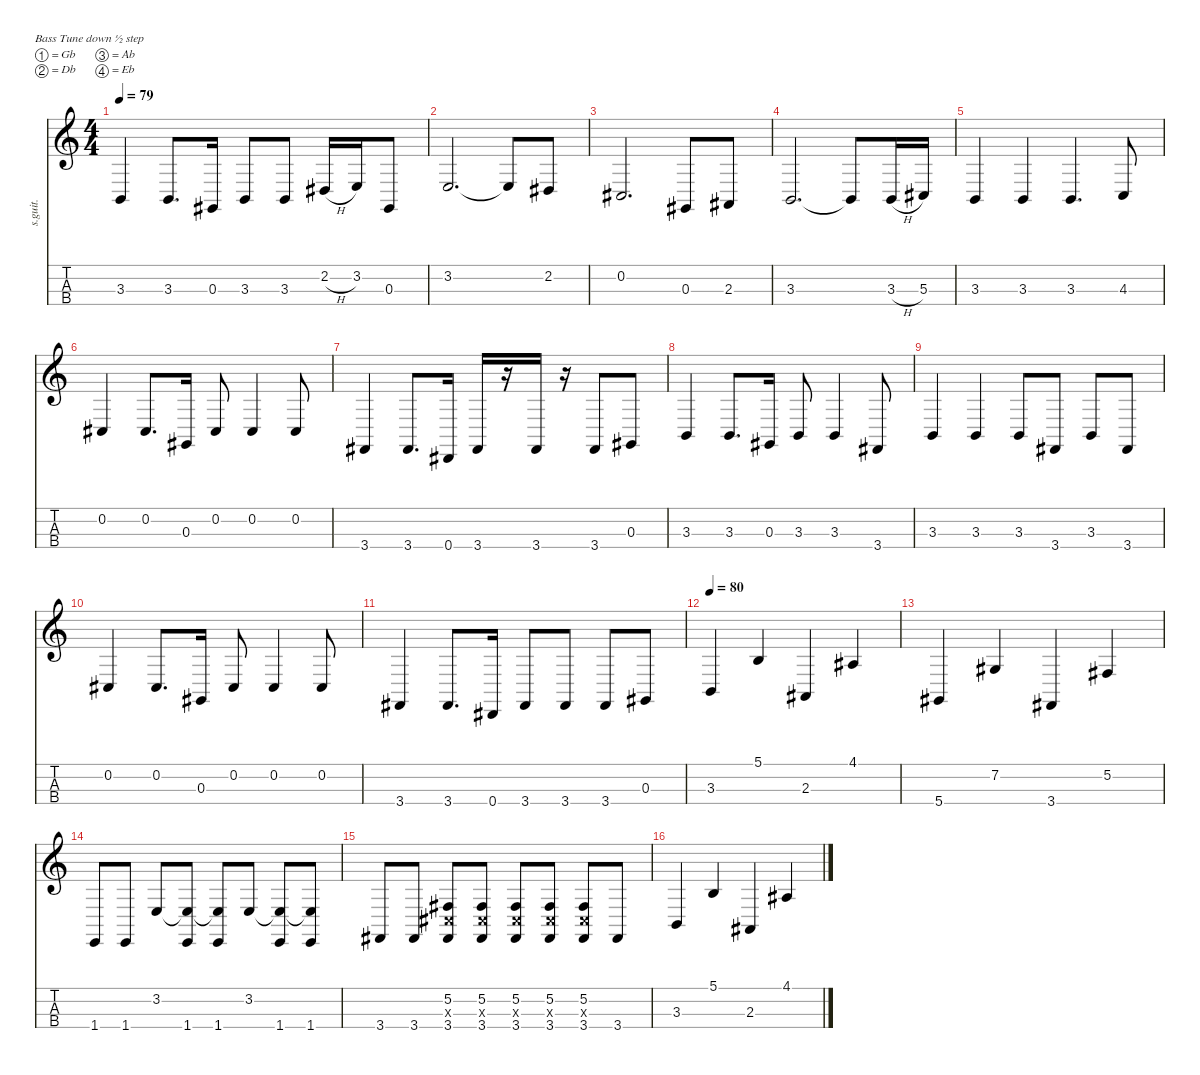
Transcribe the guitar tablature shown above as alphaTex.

\defaultSystemsLayout 4
\hideDynamics
\bracketExtendMode nobrackets
\track ("Duff McKagan (Bass)" "s.guit.") {instrument electricbasspick}
\staff {score tabs}
\tuning (Gb2 Db2 Ab1 Eb1)
\ts (4 4)
\tempo 79
\clef g2
\ks c
3.3.4{lyrics (0 "") lyrics (1 "") lyrics (2 "") lyrics (3 "") lyrics (4 "") dy f} 3.3.8{d lyrics (0 "") lyrics (1 "") lyrics (2 "") lyrics (3 "") lyrics (4 "")} 0.3{acc #}.16{lyrics (0 "") lyrics (1 "") lyrics (2 "") lyrics (3 "") lyrics (4 "")} 3.3.8{lyrics (0 "") lyrics (1 "") lyrics (2 "") lyrics (3 "") lyrics (4 "")} 3.3.8{lyrics (0 "") lyrics (1 "") lyrics (2 "") lyrics (3 "") lyrics (4 "")} 2.2{h acc #}.16{lyrics (0 "") lyrics (1 "") lyrics (2 "") lyrics (3 "") lyrics (4 "")} 3.2.16{lyrics (0 "") lyrics (1 "") lyrics (2 "") lyrics (3 "") lyrics (4 "")} 0.3{acc #}.8{lyrics (0 "") lyrics (1 "") lyrics (2 "") lyrics (3 "") lyrics (4 "")} |
3.2.2{d lyrics (0 "") lyrics (1 "") lyrics (2 "") lyrics (3 "") lyrics (4 "") dy mf} 3.2{t}.8{lyrics (0 "") lyrics (1 "") lyrics (2 "") lyrics (3 "") lyrics (4 "") dy f} 2.2{acc #}.8{lyrics (0 "") lyrics (1 "") lyrics (2 "") lyrics (3 "") lyrics (4 "") dy mf} |
0.2{acc #}.2{d lyrics (0 "") lyrics (1 "") lyrics (2 "") lyrics (3 "") lyrics (4 "")} 0.3{acc #}.8{lyrics (0 "") lyrics (1 "") lyrics (2 "") lyrics (3 "") lyrics (4 "") dy f} 2.3{acc #}.8{lyrics (0 "") lyrics (1 "") lyrics (2 "") lyrics (3 "") lyrics (4 "")} |
3.3.2{d lyrics (0 "") lyrics (1 "") lyrics (2 "") lyrics (3 "") lyrics (4 "") dy mf} 3.3{t}.8{lyrics (0 "") lyrics (1 "") lyrics (2 "") lyrics (3 "") lyrics (4 "") dy f} 3.3{h}.16{lyrics (0 "") lyrics (1 "") lyrics (2 "") lyrics (3 "") lyrics (4 "")} 5.3{acc #}.16{lyrics (0 "") lyrics (1 "") lyrics (2 "") lyrics (3 "") lyrics (4 "")} |
3.3.4{lyrics (0 "") lyrics (1 "") lyrics (2 "") lyrics (3 "") lyrics (4 "") dy mf} 3.3.4{lyrics (0 "") lyrics (1 "") lyrics (2 "") lyrics (3 "") lyrics (4 "") dy f} 3.3.4{d lyrics (0 "") lyrics (1 "") lyrics (2 "") lyrics (3 "") lyrics (4 "")} 4.3.8{lyrics (0 "") lyrics (1 "") lyrics (2 "") lyrics (3 "") lyrics (4 "")} |
0.2{acc #}.4{lyrics (0 "") lyrics (1 "") lyrics (2 "") lyrics (3 "") lyrics (4 "") dy mf} 0.2{acc #}.8{d lyrics (0 "") lyrics (1 "") lyrics (2 "") lyrics (3 "") lyrics (4 "")} 0.3{acc #}.16{lyrics (0 "") lyrics (1 "") lyrics (2 "") lyrics (3 "") lyrics (4 "") dy f} 0.2{acc #}.8{lyrics (0 "") lyrics (1 "") lyrics (2 "") lyrics (3 "") lyrics (4 "")} 0.2{acc #}.4{lyrics (0 "") lyrics (1 "") lyrics (2 "") lyrics (3 "") lyrics (4 "")} 0.2{acc #}.8{lyrics (0 "") lyrics (1 "") lyrics (2 "") lyrics (3 "") lyrics (4 "")} |
3.4{acc #}.4{lyrics (0 "") lyrics (1 "") lyrics (2 "") lyrics (3 "") lyrics (4 "")} 3.4{acc #}.8{d lyrics (0 "") lyrics (1 "") lyrics (2 "") lyrics (3 "") lyrics (4 "")} 0.4{acc #}.16{lyrics (0 "") lyrics (1 "") lyrics (2 "") lyrics (3 "") lyrics (4 "")} 3.4{acc #}.16{lyrics (0 "") lyrics (1 "") lyrics (2 "") lyrics (3 "") lyrics (4 "")} r.16 3.4{acc #}.16{lyrics (0 "") lyrics (1 "") lyrics (2 "") lyrics (3 "") lyrics (4 "")} r.16 3.4{acc #}.8{lyrics (0 "") lyrics (1 "") lyrics (2 "") lyrics (3 "") lyrics (4 "")} 0.3{acc #}.8{lyrics (0 "") lyrics (1 "") lyrics (2 "") lyrics (3 "") lyrics (4 "")} |
3.3.4{lyrics (0 "") lyrics (1 "") lyrics (2 "") lyrics (3 "") lyrics (4 "") dy mf} 3.3.8{d lyrics (0 "") lyrics (1 "") lyrics (2 "") lyrics (3 "") lyrics (4 "") dy f} 0.3{acc #}.16{lyrics (0 "") lyrics (1 "") lyrics (2 "") lyrics (3 "") lyrics (4 "")} 3.3.8{lyrics (0 "") lyrics (1 "") lyrics (2 "") lyrics (3 "") lyrics (4 "")} 3.3.4{lyrics (0 "") lyrics (1 "") lyrics (2 "") lyrics (3 "") lyrics (4 "")} 3.4{acc #}.8{lyrics (0 "") lyrics (1 "") lyrics (2 "") lyrics (3 "") lyrics (4 "")} |
3.3.4{lyrics (0 "") lyrics (1 "") lyrics (2 "") lyrics (3 "") lyrics (4 "") dy mf} 3.3.4{lyrics (0 "") lyrics (1 "") lyrics (2 "") lyrics (3 "") lyrics (4 "") dy f} 3.3.8{lyrics (0 "") lyrics (1 "") lyrics (2 "") lyrics (3 "") lyrics (4 "")} 3.4{acc #}.8{lyrics (0 "") lyrics (1 "") lyrics (2 "") lyrics (3 "") lyrics (4 "")} 3.3.8{lyrics (0 "") lyrics (1 "") lyrics (2 "") lyrics (3 "") lyrics (4 "")} 3.4{acc #}.8{lyrics (0 "") lyrics (1 "") lyrics (2 "") lyrics (3 "") lyrics (4 "")} |
0.2{acc #}.4{lyrics (0 "") lyrics (1 "") lyrics (2 "") lyrics (3 "") lyrics (4 "") dy mf} 0.2{acc #}.8{d lyrics (0 "") lyrics (1 "") lyrics (2 "") lyrics (3 "") lyrics (4 "")} 0.3{acc #}.16{lyrics (0 "") lyrics (1 "") lyrics (2 "") lyrics (3 "") lyrics (4 "") dy f} 0.2{acc #}.8{lyrics (0 "") lyrics (1 "") lyrics (2 "") lyrics (3 "") lyrics (4 "")} 0.2{acc #}.4{lyrics (0 "") lyrics (1 "") lyrics (2 "") lyrics (3 "") lyrics (4 "")} 0.2{acc #}.8{lyrics (0 "") lyrics (1 "") lyrics (2 "") lyrics (3 "") lyrics (4 "")} |
3.4{acc #}.4{lyrics (0 "") lyrics (1 "") lyrics (2 "") lyrics (3 "") lyrics (4 "")} 3.4{acc #}.8{d lyrics (0 "") lyrics (1 "") lyrics (2 "") lyrics (3 "") lyrics (4 "")} 0.4{acc #}.16{lyrics (0 "") lyrics (1 "") lyrics (2 "") lyrics (3 "") lyrics (4 "")} 3.4{acc #}.8{lyrics (0 "") lyrics (1 "") lyrics (2 "") lyrics (3 "") lyrics (4 "")} 3.4{acc #}.8{lyrics (0 "") lyrics (1 "") lyrics (2 "") lyrics (3 "") lyrics (4 "")} 3.4{acc #}.8{lyrics (0 "") lyrics (1 "") lyrics (2 "") lyrics (3 "") lyrics (4 "")} 0.3{acc #}.8{lyrics (0 "") lyrics (1 "") lyrics (2 "") lyrics (3 "") lyrics (4 "")} |
\tempo 80
3.3.4{lyrics (0 "") lyrics (1 "") lyrics (2 "") lyrics (3 "") lyrics (4 "")} 5.1.4{lyrics (0 "") lyrics (1 "") lyrics (2 "") lyrics (3 "") lyrics (4 "")} 2.3{acc #}.4{lyrics (0 "") lyrics (1 "") lyrics (2 "") lyrics (3 "") lyrics (4 "")} 4.1{acc #}.4{lyrics (0 "") lyrics (1 "") lyrics (2 "") lyrics (3 "") lyrics (4 "")} |
5.4{acc #}.4{lyrics (0 "") lyrics (1 "") lyrics (2 "") lyrics (3 "") lyrics (4 "")} 7.2{acc #}.4{lyrics (0 "") lyrics (1 "") lyrics (2 "") lyrics (3 "") lyrics (4 "")} 3.4{acc #}.4{lyrics (0 "") lyrics (1 "") lyrics (2 "") lyrics (3 "") lyrics (4 "")} 5.2{acc #}.4{lyrics (0 "") lyrics (1 "") lyrics (2 "") lyrics (3 "") lyrics (4 "")} |
1.4.8{lyrics (0 "") lyrics (1 "") lyrics (2 "") lyrics (3 "") lyrics (4 "")} 1.4.8{lyrics (0 "") lyrics (1 "") lyrics (2 "") lyrics (3 "") lyrics (4 "")} 3.2.8{lyrics (0 "") lyrics (1 "") lyrics (2 "") lyrics (3 "") lyrics (4 "")} (3.2{t} 1.4).8{lyrics (0 "") lyrics (1 "") lyrics (2 "") lyrics (3 "") lyrics (4 "")} (3.2{t} 1.4).8{lyrics (0 "") lyrics (1 "") lyrics (2 "") lyrics (3 "") lyrics (4 "")} 3.2.8{lyrics (0 "") lyrics (1 "") lyrics (2 "") lyrics (3 "") lyrics (4 "")} (3.2{t} 1.4).8{lyrics (0 "") lyrics (1 "") lyrics (2 "") lyrics (3 "") lyrics (4 "")} (3.2{t} 1.4).8{lyrics (0 "") lyrics (1 "") lyrics (2 "") lyrics (3 "") lyrics (4 "")} |
3.4{acc #}.8{lyrics (0 "") lyrics (1 "") lyrics (2 "") lyrics (3 "") lyrics (4 "")} 3.4{acc #}.8{lyrics (0 "") lyrics (1 "") lyrics (2 "") lyrics (3 "") lyrics (4 "")} (5.2{acc #} 5.3{x acc #} 3.4{acc #}).8{lyrics (0 "") lyrics (1 "") lyrics (2 "") lyrics (3 "") lyrics (4 "")} (5.2{acc #} 5.3{x acc #} 3.4{acc #}).8{lyrics (0 "") lyrics (1 "") lyrics (2 "") lyrics (3 "") lyrics (4 "")} (5.2{acc #} 5.3{x acc #} 3.4{acc #}).8{lyrics (0 "") lyrics (1 "") lyrics (2 "") lyrics (3 "") lyrics (4 "")} (5.2{acc #} 5.3{x acc #} 3.4{acc #}).8{lyrics (0 "") lyrics (1 "") lyrics (2 "") lyrics (3 "") lyrics (4 "")} (5.2{acc #} 5.3{x acc #} 3.4{acc #}).8{lyrics (0 "") lyrics (1 "") lyrics (2 "") lyrics (3 "") lyrics (4 "")} 3.4{acc #}.8{lyrics (0 "") lyrics (1 "") lyrics (2 "") lyrics (3 "") lyrics (4 "")} |
3.3.4{lyrics (0 "") lyrics (1 "") lyrics (2 "") lyrics (3 "") lyrics (4 "")} 5.1.4{lyrics (0 "") lyrics (1 "") lyrics (2 "") lyrics (3 "") lyrics (4 "") dy mf} 2.3{acc #}.4{lyrics (0 "") lyrics (1 "") lyrics (2 "") lyrics (3 "") lyrics (4 "") dy f} 4.1{acc #}.4{lyrics (0 "") lyrics (1 "") lyrics (2 "") lyrics (3 "") lyrics (4 "") dy mf}
